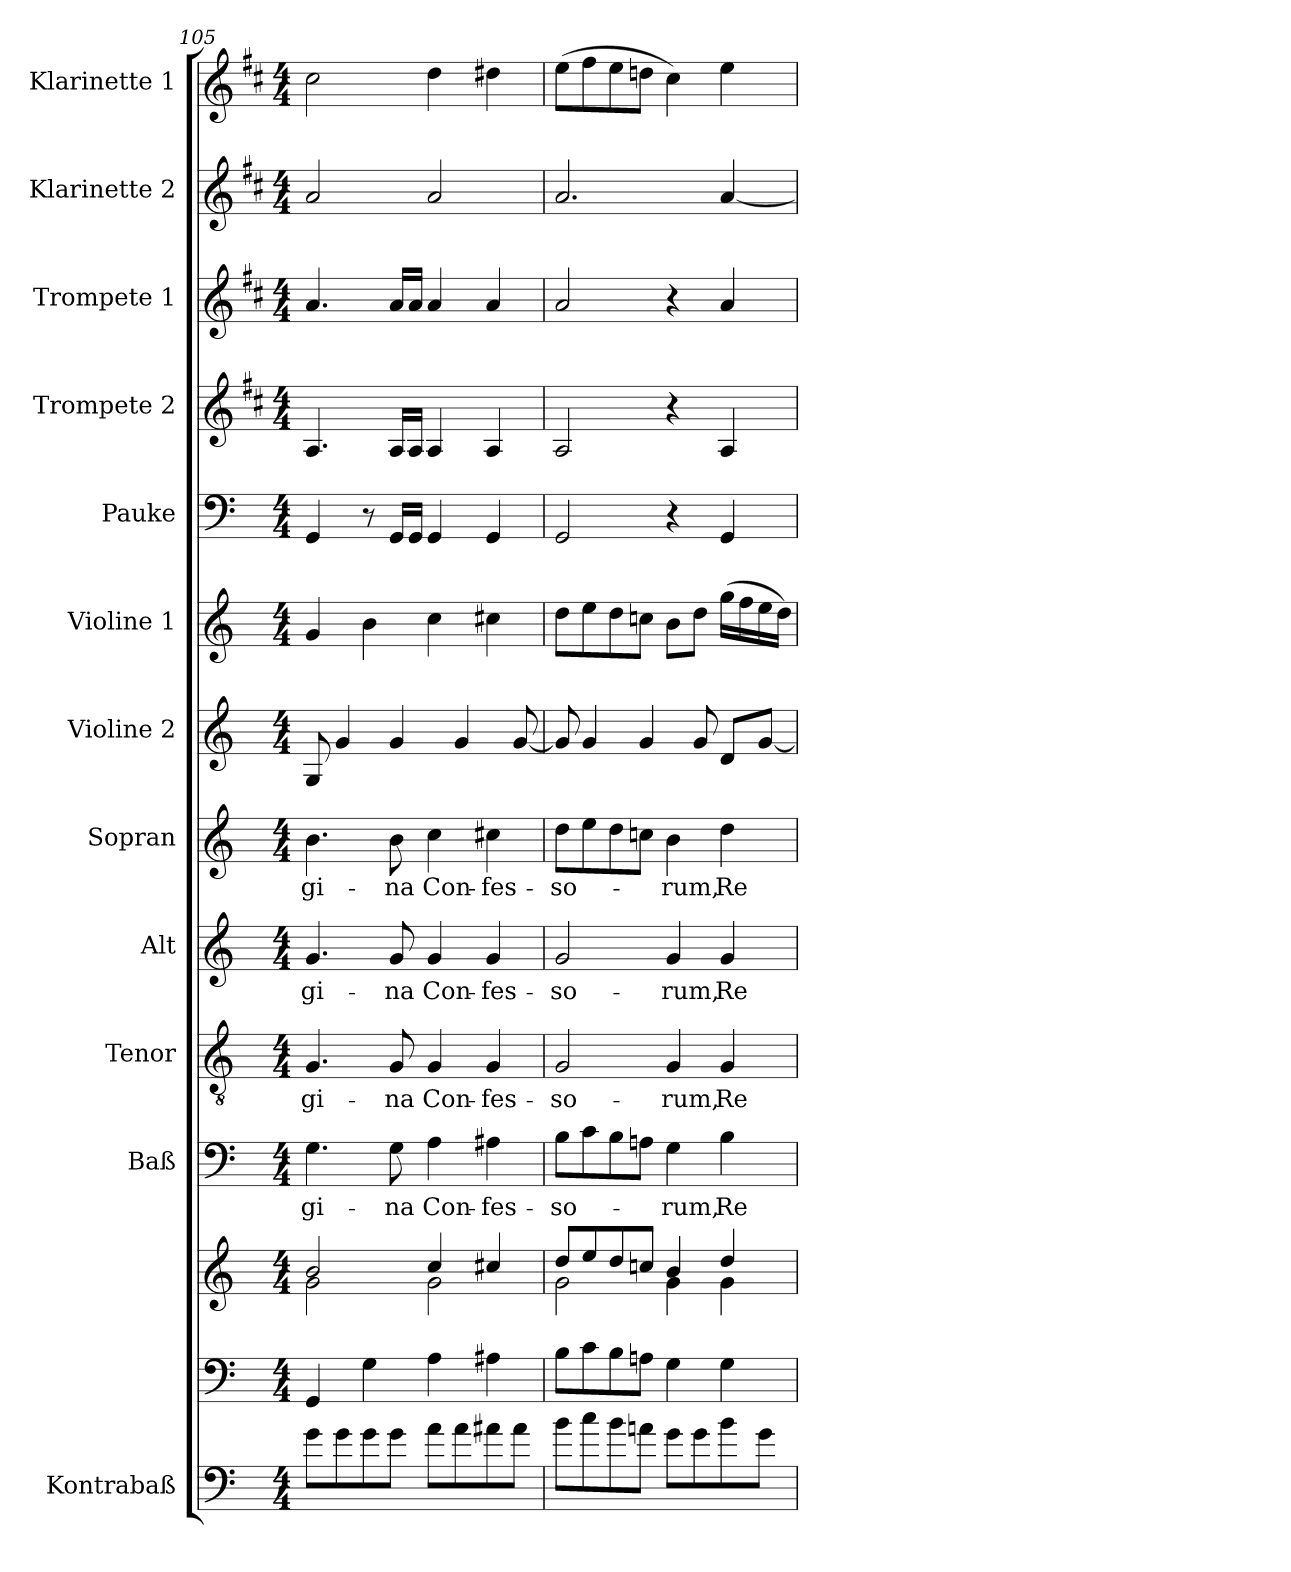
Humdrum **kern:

**kern	**kern	**kern	**kern	**text	**kern	**text	**kern	**text	**kern	**text	**kern	**kern	**kern	**kern	**kern	**kern	**kern
*part13	*part12	*part12	*part11	*part11	*part10	*part10	*part9	*part9	*part8	*part8	*part7	*part6	*part5	*part4	*part3	*part2	*part1
*staff14	*staff13	*staff12	*staff11	*staff11	*staff10	*staff10	*staff9	*staff9	*staff8	*staff8	*staff7	*staff6	*staff5	*staff4	*staff3	*staff2	*staff1
*I"Kontrabaß	*	*	*I"Baß	*	*I"Tenor	*	*I"Alt	*	*I"Sopran	*	*I"Violine 2	*I"Violine 1	*I"Pauke	*I"Trompete 2	*I"Trompete 1	*I"Klarinette 2	*I"Klarinette 1
*	*	*	*	*	*	*	*	*	*	*	*I'Vln	*I'Vln	*	*I'Tpt	*I'Tpt	*	*
*clefF4	*clefF4	*clefG2	*clefF4	*	*clefGv2	*	*clefG2	*	*clefG2	*	*clefG2	*clefG2	*clefF4	*clefG2	*clefG2	*clefG2	*clefG2
*ITrd7c12	*	*	*	*	*	*	*	*	*	*	*	*	*	*ITrd1c2	*ITrd1c2	*ITrd1c2	*ITrd1c2
*k[]	*k[]	*k[]	*k[]	*	*k[]	*	*k[]	*	*k[]	*	*k[]	*k[]	*k[]	*k[]	*k[]	*k[]	*k[]
*C:	*C:	*C:	*C:	*	*C:	*	*C:	*	*C:	*	*C:	*C:	*C:	*C:	*C:	*C:	*C:
*M4/4	*M4/4	*M4/4	*M4/4	*	*M4/4	*	*M4/4	*	*M4/4	*	*M4/4	*M4/4	*M4/4	*M4/4	*M4/4	*M4/4	*M4/4
=105	=105	=105	=105	=105	=105	=105	=105	=105	=105	=105	=105	=105	=105	=105	=105	=105	=105
*	*	*^	*	*	*	*	*	*	*	*	*	*	*	*	*	*	*
!	!	!	!	!	!LO:LY:b	!	!LO:LY:b	!	!LO:LY:b	!	!LO:LY:b	!	!	!	!	!	!	!
8G\L	4GG/	2b/	2g\	4.G\	-gi-	4.G/	-gi-	4.g/	-gi-	4.b\	-gi-	8G/	4g/	4GG/	4.G/	4.g/	2g/	2b\
8G\	.	.	.	.	.	.	.	.	.	.	.	4g/	.	.	.	.	.	.
8G\	4G\	.	.	.	.	.	.	.	.	.	.	.	4b\	8r	.	.	.	.
!	!	!	!	!	!LO:LY:b	!	!LO:LY:b	!	!LO:LY:b	!	!LO:LY:b	!	!	!	!	!	!	!
8G\J	.	.	.	8G\	-na	8G/	-na	8g/	-na	8b\	-na	4g/	.	16GG/LL	16G/LL	16g/LL	.	.
.	.	.	.	.	.	.	.	.	.	.	.	.	.	16GG/JJ	16G/JJ	16g/JJ	.	.
!	!	!	!	!	!LO:LY:b	!	!LO:LY:b	!	!LO:LY:b	!	!LO:LY:b	!	!	!	!	!	!	!
8A\L	4A\	4cc/	2g\	4A\	Con-	4G/	Con-	4g/	Con-	4cc\	Con-	.	4cc\	4GG/	4G/	4g/	2g/	4cc\
8A\	.	.	.	.	.	.	.	.	.	.	.	4g/	.	.	.	.	.	.
!	!	!	!	!	!LO:LY:b	!	!LO:LY:b	!	!LO:LY:b	!	!LO:LY:b	!	!	!	!	!	!	!
8A#X\	4A#X\	4cc#X/	.	4A#X\	-fes-	4G/	-fes-	4g/	-fes-	4cc#X\	-fes-	.	4cc#X\	4GG/	4G/	4g/	.	4cc#X\
8A#\J	.	.	.	.	.	.	.	.	.	.	.	[8g/	.	.	.	.	.	.
!!LO:PB:g=z
=106	=106	=106	=106	=106	=106	=106	=106	=106	=106	=106	=106	=106	=106	=106	=106	=106	=106	=106
!	!	!	!	!	!LO:LY:b	!	!LO:LY:b	!	!LO:LY:b	!	!LO:LY:b	!	!	!	!	!	!	!
8B\L	8B\L	8dd/L	2g\	8B\L	-so-	2G/	-so-	2g/	-so-	8dd\L	-so-	8g/]	8dd\L	2GG/	2G/	2g/	2.g/	(>8dd\L
8c\	8c\	8ee/	.	8c\	.	.	.	.	.	8ee\	.	4g/	8ee\	.	.	.	.	8ee\
8B\	8B\	8dd/	.	8B\	.	.	.	.	.	8dd\	.	.	8dd\	.	.	.	.	8dd\
8An\J	8An\J	8ccn/J	.	8An\J	.	.	.	.	.	8ccn\J	.	4g/	8ccn\J	.	.	.	.	8ccn\J
!	!	!	!	!	!LO:LY:b	!	!LO:LY:b	!	!LO:LY:b	!	!LO:LY:b	!	!	!	!	!	!	!
8G\L	4G\	4b/	4g\	4G\	-rum,	4G/	-rum,	4g/	-rum,	4b\	-rum,	.	8b\L	4r	4r	4r	.	4b\)
8G\	.	.	.	.	.	.	.	.	.	.	.	8g/	8dd\J	.	.	.	.	.
!	!	!	!	!	!LO:LY:b	!	!LO:LY:b	!	!LO:LY:b	!	!LO:LY:b	!	!	!	!	!	!	!
8B\	4G\	4dd/	4g\	4B\	Re-	4G/	Re-	4g/	Re-	4dd\	Re-	8d/L	(>16gg\LL	4GG/	4G/	4g/	[4g/	4dd\
.	.	.	.	.	.	.	.	.	.	.	.	.	16ff\	.	.	.	.	.
8G\J	.	.	.	.	.	.	.	.	.	.	.	[8g/J	16ee\	.	.	.	.	.
.	.	.	.	.	.	.	.	.	.	.	.	.	16dd\JJ)	.	.	.	.	.
*	*	*v	*v	*	*	*	*	*	*	*	*	*	*	*	*	*	*	*
=	=	=	=	=	=	=	=	=	=	=	=	=	=	=	=	=	=
*-	*-	*-	*-	*-	*-	*-	*-	*-	*-	*-	*-	*-	*-	*-	*-	*-	*-
